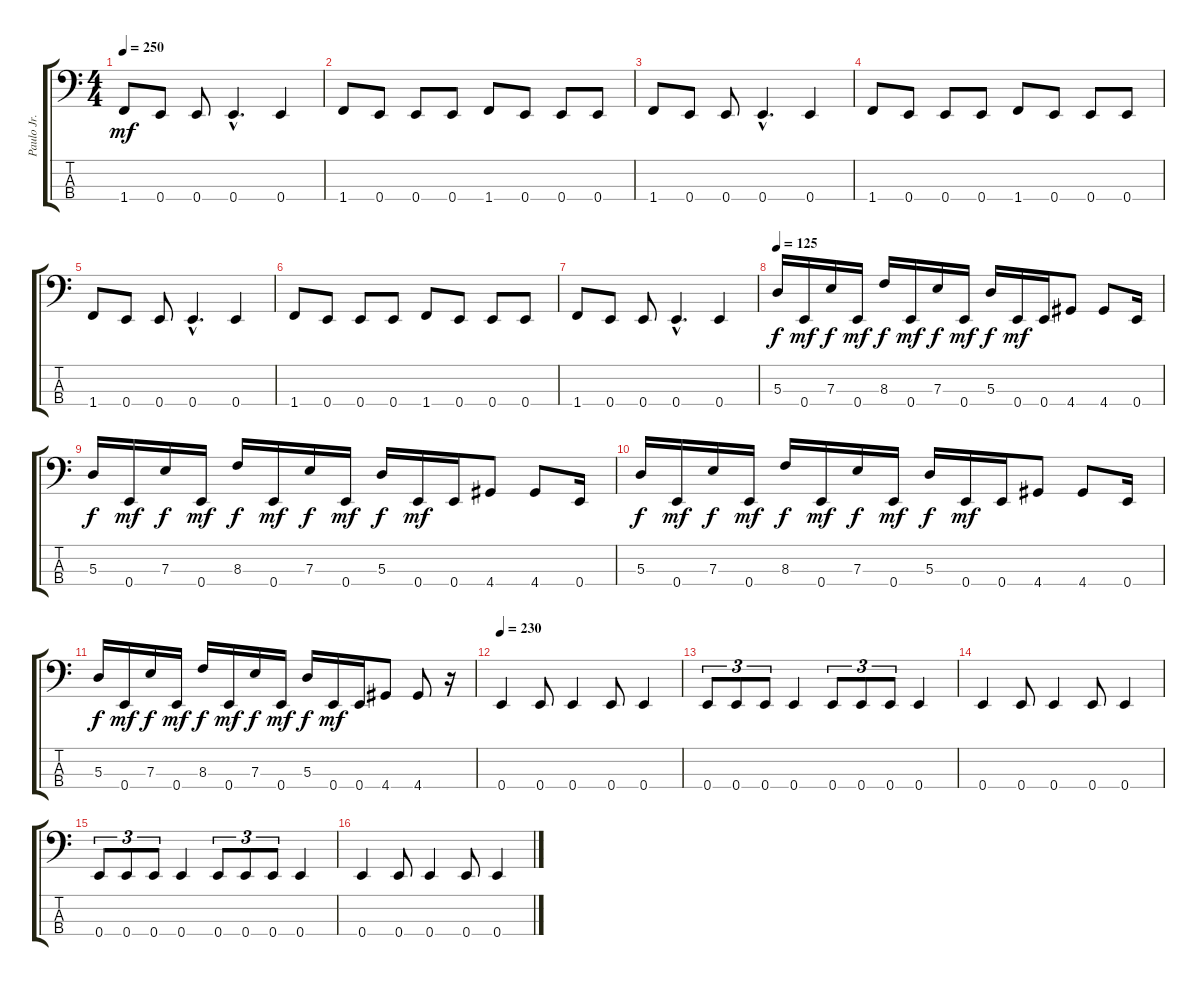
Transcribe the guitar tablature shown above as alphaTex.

\track ("Paulo Jr." "Paulo Jr.") {instrument electricbassfinger}
\staff {score tabs}
\tuning (G2 D2 A1 E1) {hide}
\ts (4 4)
\tempo 250
\clef f4
\ks c
1.4.8{dy mf} 0.4.8 0.4.8 0.4{hac}.4{d} 0.4.4 |
1.4.8 0.4.8 0.4.8 0.4.8 1.4.8 0.4.8 0.4.8 0.4.8 |
1.4.8 0.4.8 0.4.8 0.4{hac}.4{d} 0.4.4 |
1.4.8 0.4.8 0.4.8 0.4.8 1.4.8 0.4.8 0.4.8 0.4.8 |
1.4.8 0.4.8 0.4.8 0.4{hac}.4{d} 0.4.4 |
1.4.8 0.4.8 0.4.8 0.4.8 1.4.8 0.4.8 0.4.8 0.4.8 |
1.4.8 0.4.8 0.4.8 0.4{hac}.4{d} 0.4.4 |
\tempo 125
5.3.16{dy f} 0.4.16{dy mf} 7.3.16{dy f} 0.4.16{dy mf} 8.3.16{dy f} 0.4.16{dy mf} 7.3.16{dy f} 0.4.16{dy mf} 5.3.16{dy f} 0.4.16{dy mf} 0.4.16 4.4.8 4.4.8 0.4.16 |
5.3.16{dy f} 0.4.16{dy mf} 7.3.16{dy f} 0.4.16{dy mf} 8.3.16{dy f} 0.4.16{dy mf} 7.3.16{dy f} 0.4.16{dy mf} 5.3.16{dy f} 0.4.16{dy mf} 0.4.16 4.4.8 4.4.8 0.4.16 |
5.3.16{dy f} 0.4.16{dy mf} 7.3.16{dy f} 0.4.16{dy mf} 8.3.16{dy f} 0.4.16{dy mf} 7.3.16{dy f} 0.4.16{dy mf} 5.3.16{dy f} 0.4.16{dy mf} 0.4.16 4.4.8 4.4.8 0.4.16 |
5.3.16{dy f} 0.4.16{dy mf} 7.3.16{dy f} 0.4.16{dy mf} 8.3.16{dy f} 0.4.16{dy mf} 7.3.16{dy f} 0.4.16{dy mf} 5.3.16{dy f} 0.4.16{dy mf} 0.4.16 4.4.8 4.4.8 r.16 |
\tempo 230
0.4.4 0.4.8 0.4.4 0.4.8 0.4.4 |
0.4.8{tu (3 2)} 0.4.8{tu (3 2)} 0.4.8{tu (3 2)} 0.4.4 0.4.8{tu (3 2)} 0.4.8{tu (3 2)} 0.4.8{tu (3 2)} 0.4.4 |
0.4.4 0.4.8 0.4.4 0.4.8 0.4.4 |
0.4.8{tu (3 2)} 0.4.8{tu (3 2)} 0.4.8{tu (3 2)} 0.4.4 0.4.8{tu (3 2)} 0.4.8{tu (3 2)} 0.4.8{tu (3 2)} 0.4.4 |
0.4.4 0.4.8 0.4.4 0.4.8 0.4.4
